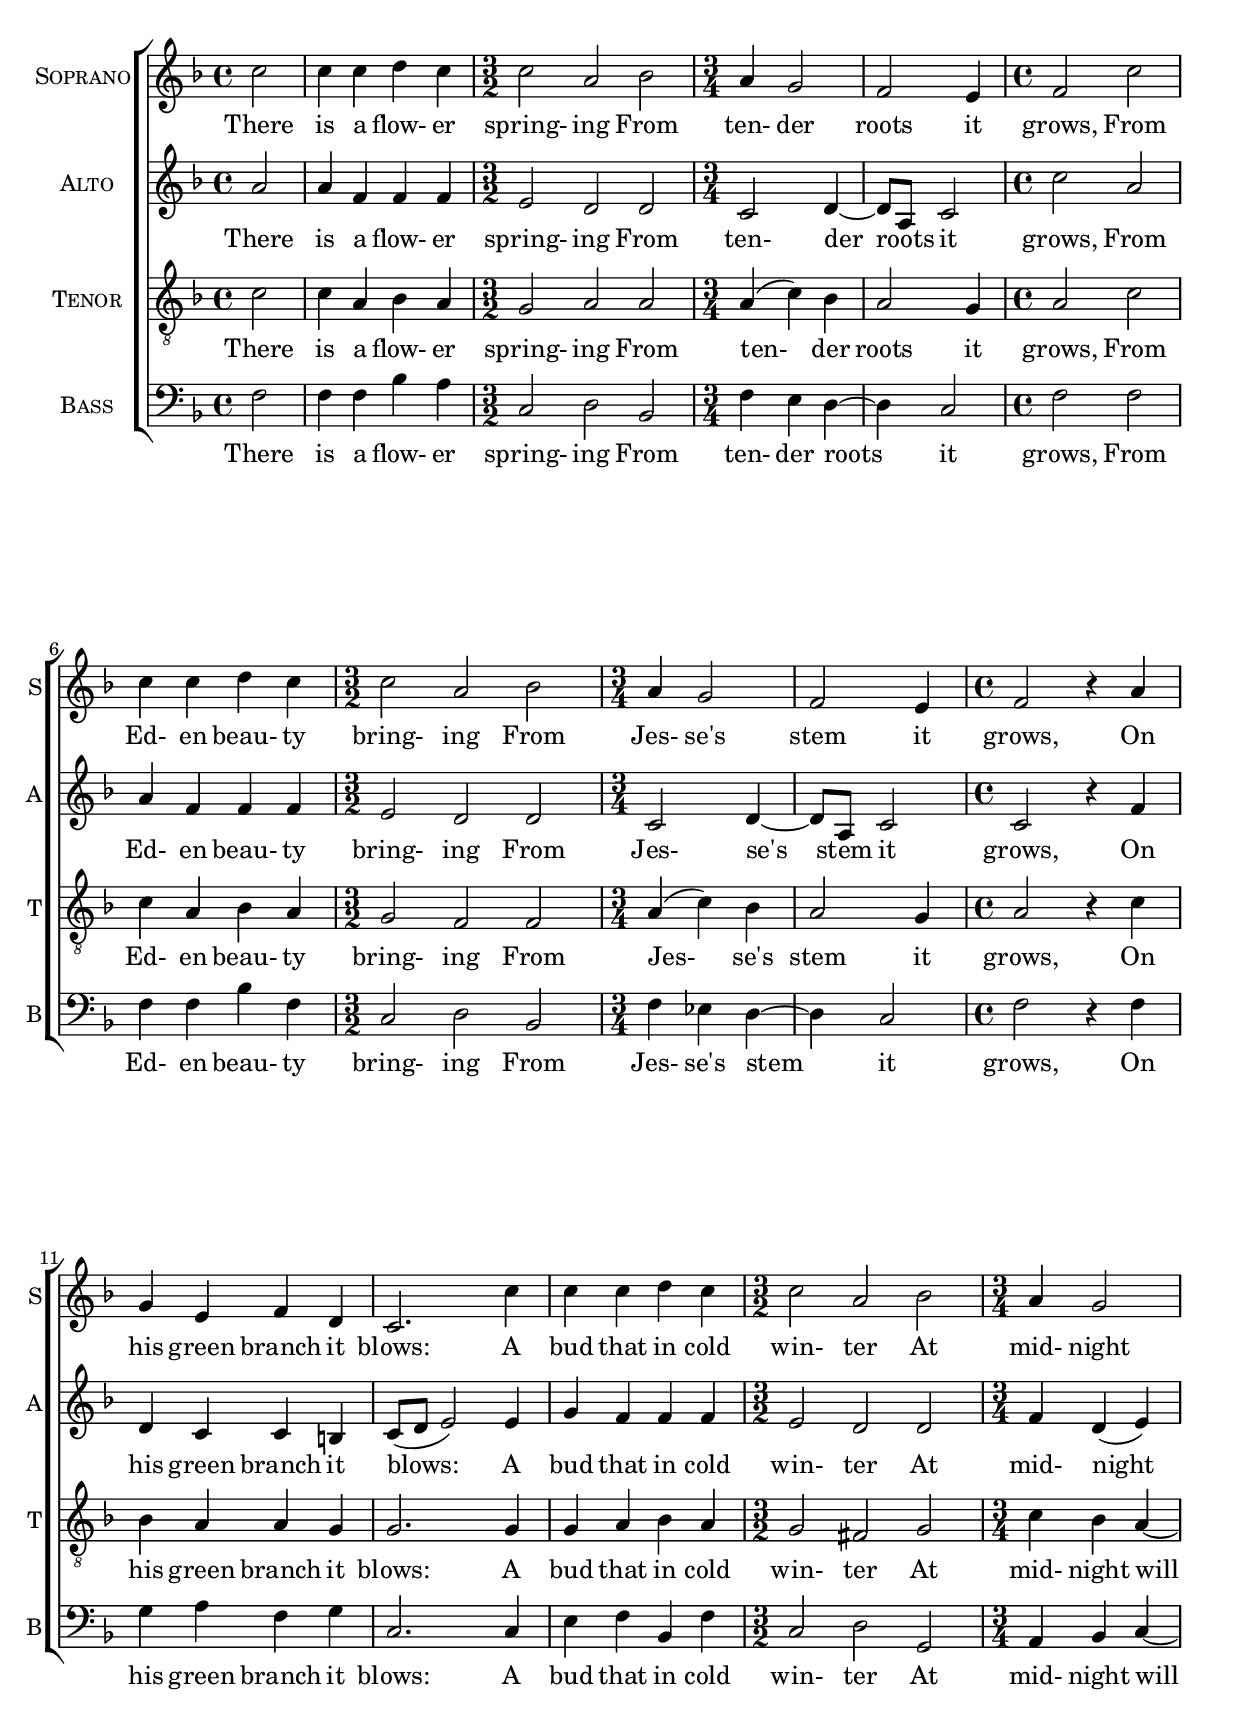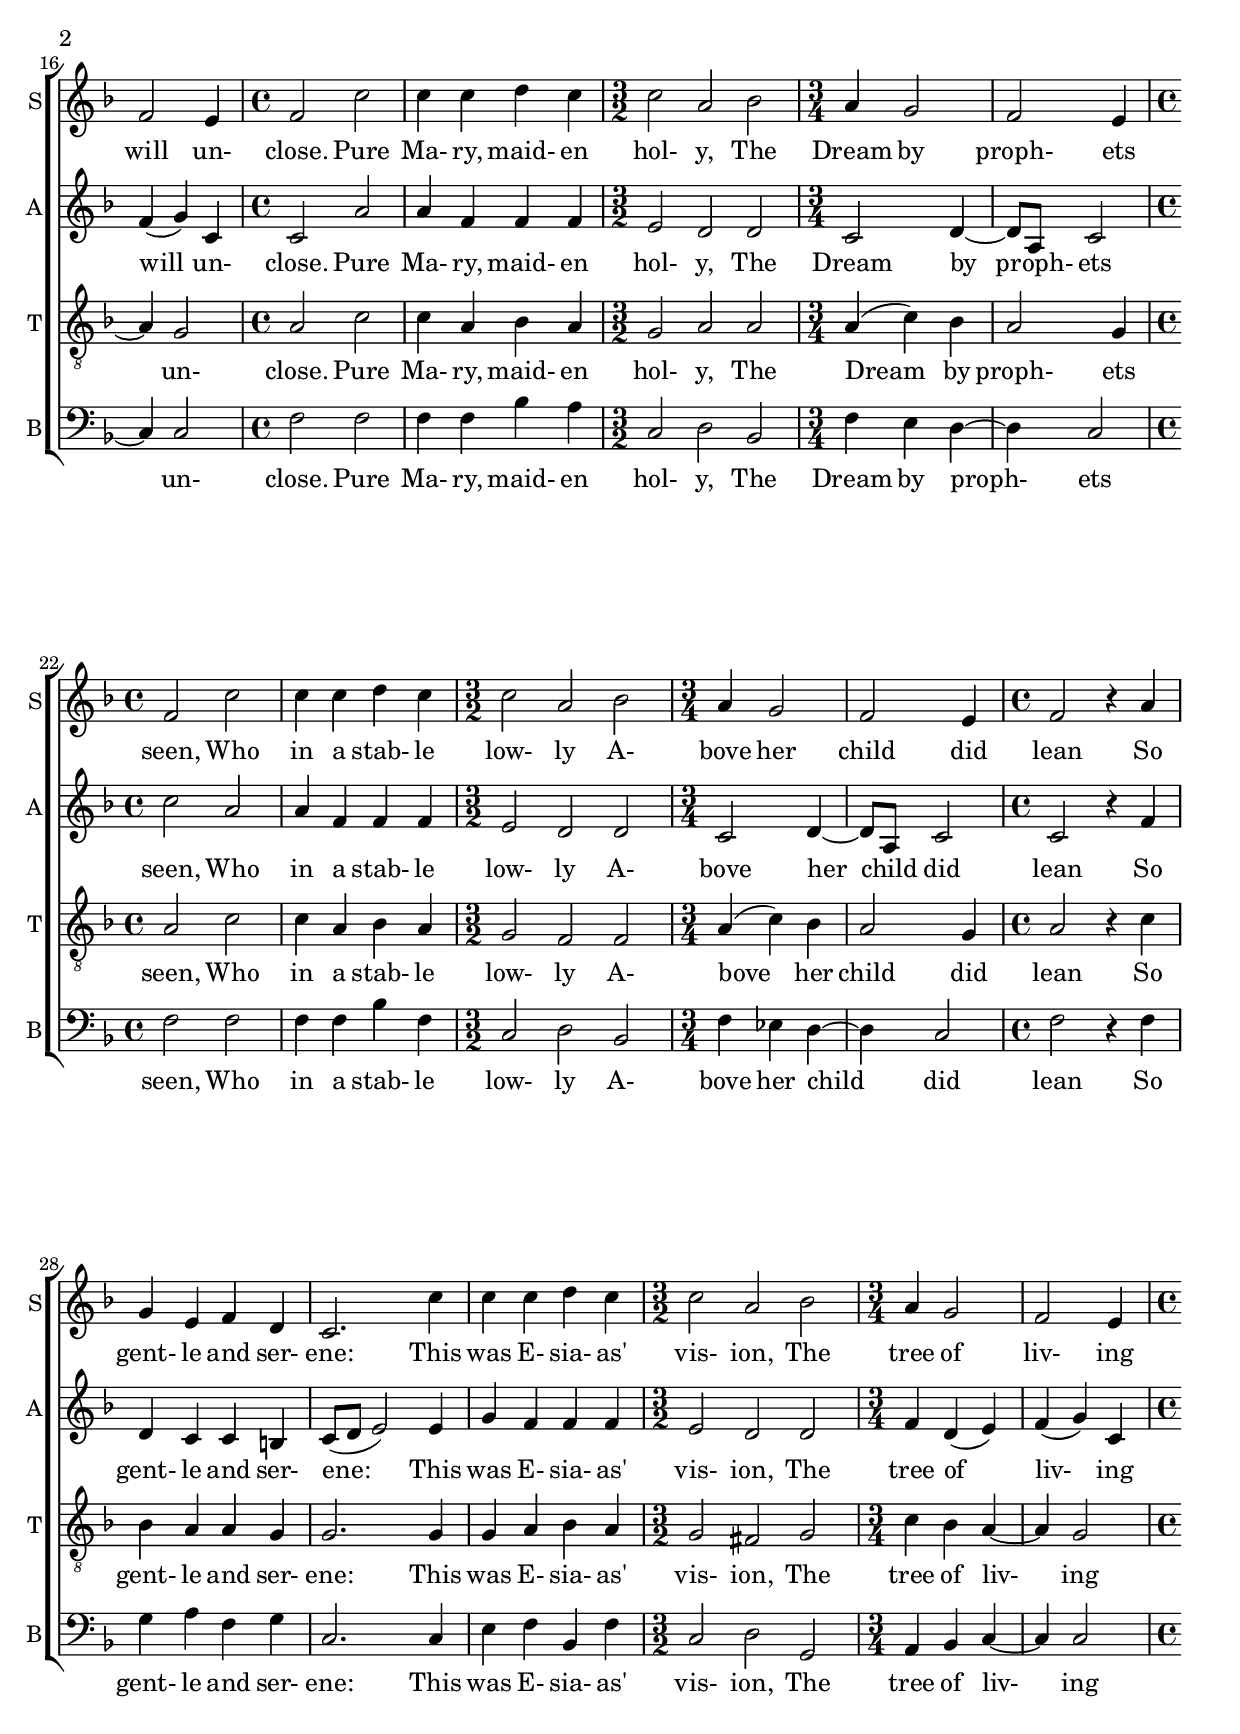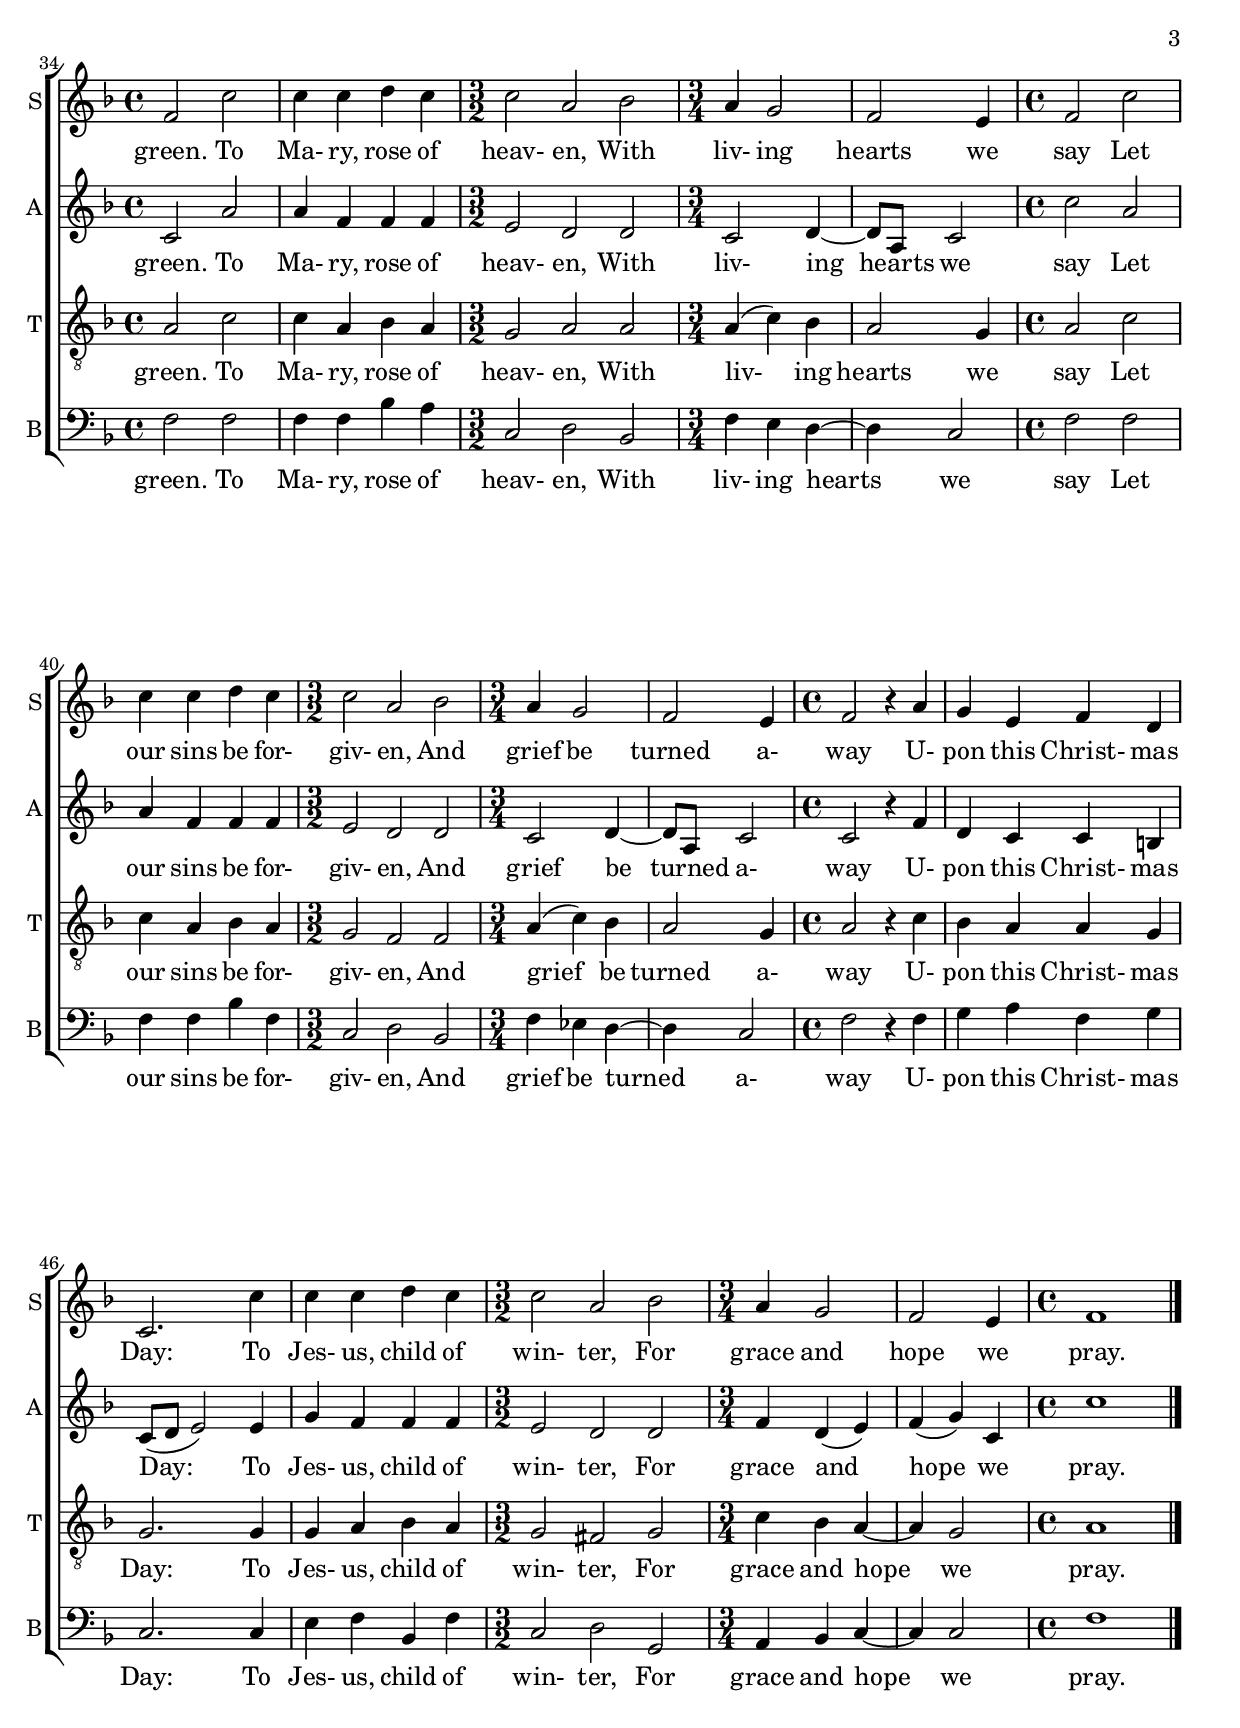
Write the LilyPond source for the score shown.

\version "2.19.80"

commonlyrics = \lyricmode {
  There is a flow- er spring- ing
  From ten- der roots it grows,
  From Ed- en beau- ty bring- ing
  From Jes- se's stem it grows,

  On his green branch it blows:
  A bud that in cold win- ter
  At mid- night will un- close.

  Pure Ma- ry, maid- en hol- y,
  The Dream by proph- ets seen,
  Who in a stab- le low- ly
  A- bove her child did lean

  So gent- le and ser- ene:
  This was E- sia- as' vis- ion,
  The tree of liv- ing green.

  To Ma- ry, rose of heav- en,
  With liv- ing hearts we say
  Let our sins be for- giv- en,
  And grief be turned a- way

  U- pon this Christ- mas Day:
  To Jes- us, child of win- ter,
  For grace and hope we pray.
}  

tempotrack = {
  \key f \major
  \time 4/4
  \partial 2 s1
  \unfoldRepeats {
    \repeat volta 3 {
      s1
      \time 3/2 s1.
      \time 3/4 s2.
      s2.
      \time 4/4 s1 % 5
      s1
      \time 3/2 s1.
      \time 3/4 s2.
      s2. % 10
      \time 4/4 s1
      s1
      s1
      s1
      \time 3/2 s1. % 15
      \time 3/4 s2.
      s2.
    } \alternative {
      {
	\time 4/4 s1
      }
      {
	\time 4/4 s1
      }
    }
  }
  \bar "|."
}

SopranoMusic = \relative c'' {
  \key f \major
  \time 4/4
  \partial 2 c2
  \unfoldRepeats {
    \repeat volta 3 {
      c4 c d c 
      \time 3/2 c2 a bes
      \time 3/4 a4 g2
      f2 e4
      \time 4/4 f2 c' % 5
      c4 c d c
      \time 3/2 c2 a bes
      \time 3/4 a4 g2
      f2 e4 % 10
      \time 4/4 f2 r4 a
      g4 e f d
      c2. c'4
      c4 c d c
      \time 3/2 c2 a bes % 15
      \time 3/4 a4 g2
      f2 e4
    } \alternative {
      {
	\time 4/4 f2 c'
      }
      {
	\time 4/4 f,1
      }
    }
  }
  \bar "|."
}

SopranoLyrics = \commonlyrics

AltoMusic = \relative c'' {
  \key f \major
  \time 4/4
  \partial 2 a2
  \unfoldRepeats {
    \repeat volta 3 {
      a4 f f f
      \time 3/2 e2 d d
      \time 3/4 c2 d4~
      d8 a c2
      \time 4/4 c'2 a % 5
      a4 f f f
      \time 3/2 e2 d d
      \time 3/4 c2 d4~
      d8 a c2 % 10
      \time 4/4 c2 r4 f
      d4 c c b
      c8(d e2) e4
      g f f f
      \time 3/2 e2 d d
      \time 3/4 f4 d(e)
      f4(g) c,4
    } \alternative {
      {
	\time 4/4 c2 a'
      }
      {
	\time 4/4 c1
      }
    }
  }
  \bar "|."
}

AltoLyrics = \commonlyrics

TenorMusic = \relative c' {
  \key f \major
  \time 4/4
  \partial 2 c2
  \unfoldRepeats {
    \repeat volta 3 {
      c4 a bes a
      \time 3/2 g2 a a
      \time 3/4 a4(c) bes
      a2 g4
      \time 4/4 a2 c % 5
      c4 a bes a
      \time 3/2 g2 f f
      \time 3/4 a4(c) bes
      a2 g4 % 10
      \time 4/4 a2 r4 c
      bes4 a a g
      g2. g4
      g4 a bes a
      \time 3/2 g2 fis g % 15
      \time 3/4 c4 bes a~
      a4 g2
    } \alternative {
      {
	\time 4/4 a2 c
      }
      {
	\time 4/4 a1
      }
    }
  }
  \bar "|."
}

TenorLyrics = \commonlyrics

BassMusic = \relative c {
  \key f \major
  \time 4/4
  \partial 2 f2
  \unfoldRepeats {
    \repeat volta 3 {
      f4 f bes a
      \time 3/2 c,2 d bes
      \time 3/4 f'4 e d~
      d4 c2
      \time 4/4 f2 f % 5
      f4 f bes f
      \time 3/2 c2 d bes
      \time 3/4 f'4 ees d~
      d4 c2 % 10
      \time 4/4 f2 r4 f
      g4 a f g
      c,2. c4
      e4 f bes, f'
      \time 3/2 c2 d g, % 15
      \time 3/4 a4 bes c~
      c4 c2
    } \alternative {
      {
	\time 4/4 f2 f
      }
      {
	\time 4/4 f1
      }
    }
  }
  \bar "|."
}

BassLyrics = \commonlyrics

\include "satb.ly"
%\score {
%  \ChoirStaff {
%    \new Staff = sopranos {
%      new Voice = sopranos { \SopranoMusic }
%    }
%  }
%}
